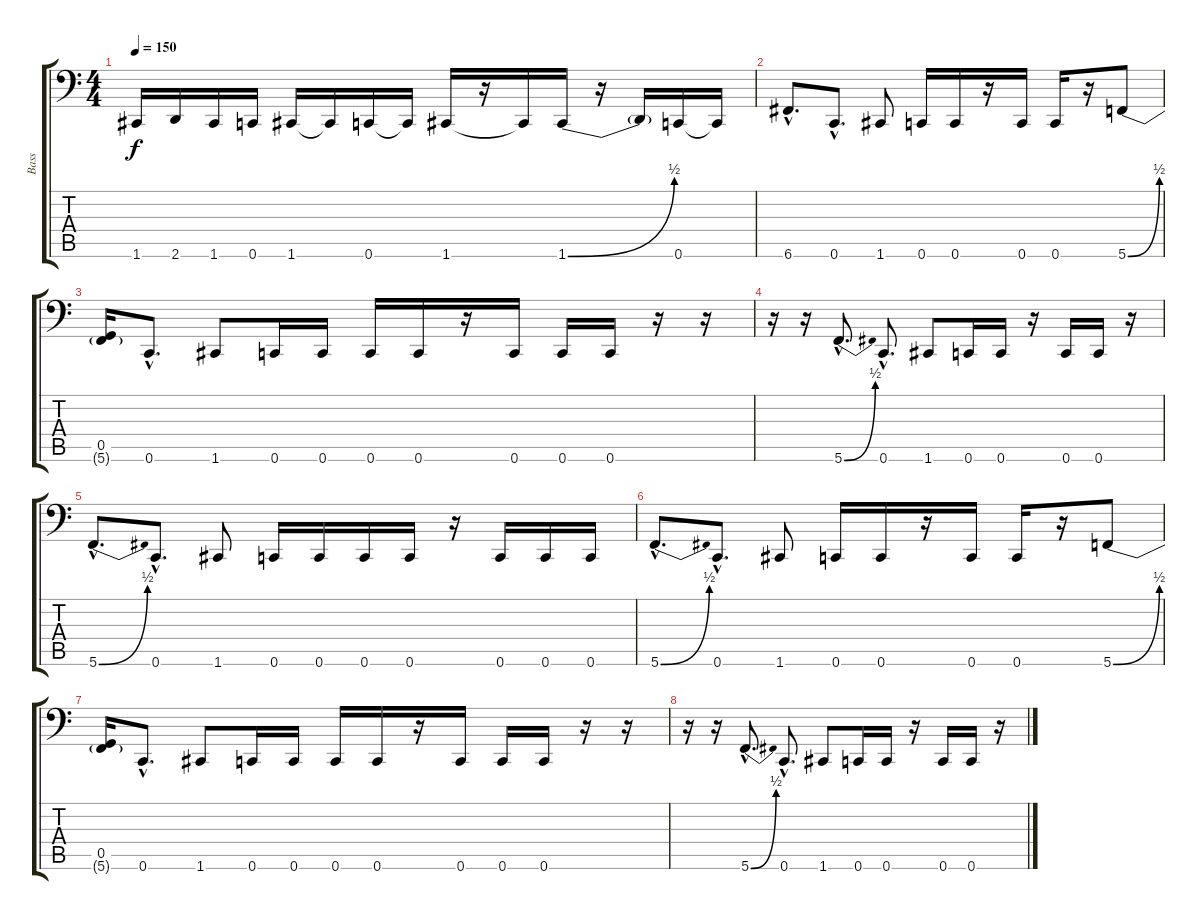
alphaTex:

\track ("Bass" "Bass") {instrument electricbassfinger}
\staff {score tabs}
\tuning (D3 A2 F2 C2 G1 C1) {hide}
\ts (4 4)
\tempo 150
\clef f4
\ks c
1.6{t}.16{dy f} 2.6.16 1.6.16 0.6.16 1.6.16 1.6{t}.16 0.6.16 0.6{t}.16 1.6.16 r.16 1.6{t}.16 1.6{be (bend 0 0 60 2)}.16 r.16 1.6{t}.16 0.6.16 0.6{t}.16 |
6.6{hac}.8{d} 0.6{hac}.8{d} 1.6.8 0.6.16 0.6.16 r.16 0.6.16 0.6.16 r.16 5.6{be (bend 0 0 60 2)}.8 |
(0.5 5.6{t}).16 0.6{hac}.8{d} 1.6.8 0.6.16 0.6.16 0.6.16 0.6.16 r.16 0.6.16 0.6.16 0.6.16 r.16 r.16 |
r.16 r.16 5.6{be (bend 0 0 60 2) hac}.8{d} 0.6{hac}.8{d} 1.6.8 0.6.16 0.6.16 r.16 0.6.16 0.6.16 r.16 |
5.6{be (bend 0 0 60 2) hac}.8{d} 0.6{hac}.8{d} 1.6.8 0.6.16 0.6.16 0.6.16 0.6.16 r.16 0.6.16 0.6.16 0.6.16 |
5.6{be (bend 0 0 60 2) hac}.8{d} 0.6{hac}.8{d} 1.6.8 0.6.16 0.6.16 r.16 0.6.16 0.6.16 r.16 5.6{be (bend 0 0 60 2)}.8 |
(0.5 5.6{t}).16 0.6{hac}.8{d} 1.6.8 0.6.16 0.6.16 0.6.16 0.6.16 r.16 0.6.16 0.6.16 0.6.16 r.16 r.16 |
r.16 r.16 5.6{be (bend 0 0 60 2) hac}.8{d} 0.6{hac}.8{d} 1.6.8 0.6.16 0.6.16 r.16 0.6.16 0.6.16 r.16
